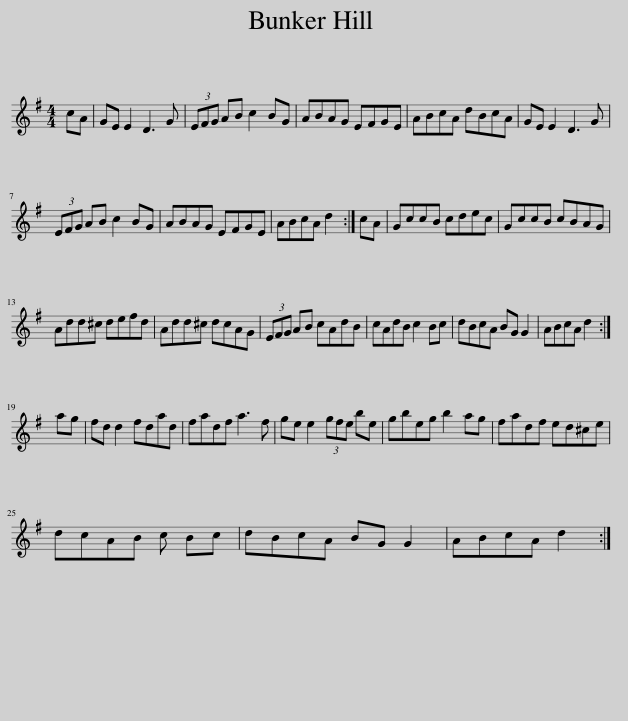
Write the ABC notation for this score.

X:1
L:1/8
M:4/4
I:linebreak $
K:G
V:1 treble
V:1
 cA | GE E2 D3 G | (3EFG AB c2 BG | ABAG EFGE | ABcA dBcA | %5
 GE E2 D3 G |$ (3EFG AB c2 BG | ABAG EFGE | ABcA d2 :| cA | %10
 GccB cdec | GccB cBAG |$ Add^c defd | Add^c dcAG | (3EFG AB cAdB | %15
 cAdB c2 Bc | dBcA BG G2 | ABcA d2 :|$ ag | fd d2 fdad | %20
 fadf a3 f | ge e2 (3gfe be | gbeg b2 ag | fadf ed^ce |$ dcAB c Bc | %25
 dBcA BG G2 | ABcA d2 :| %27
